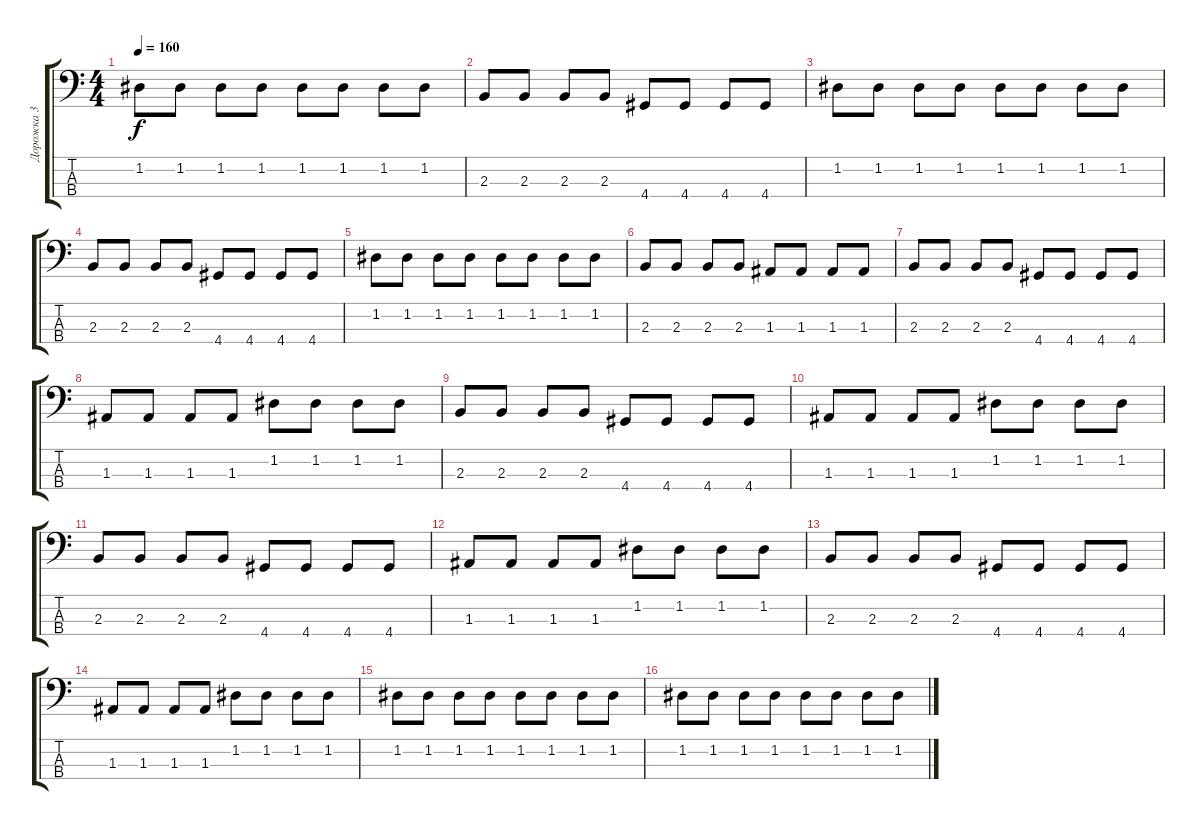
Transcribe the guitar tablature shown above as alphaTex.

\track ("Дорожка 3" "Дорожка 3") {instrument electricbasspick}
\staff {score tabs}
\tuning (G2 D2 A1 E1) {hide}
\ts (4 4)
\tempo 160
\clef f4
\ks c
1.2.8{dy f} 1.2.8 1.2.8 1.2.8 1.2.8 1.2.8 1.2.8 1.2.8 |
2.3.8 2.3.8 2.3.8 2.3.8 4.4.8 4.4.8 4.4.8 4.4.8 |
1.2.8 1.2.8 1.2.8 1.2.8 1.2.8 1.2.8 1.2.8 1.2.8 |
2.3.8 2.3.8 2.3.8 2.3.8 4.4.8 4.4.8 4.4.8 4.4.8 |
1.2.8 1.2.8 1.2.8 1.2.8 1.2.8 1.2.8 1.2.8 1.2.8 |
2.3.8 2.3.8 2.3.8 2.3.8 1.3.8 1.3.8 1.3.8 1.3.8 |
2.3.8 2.3.8 2.3.8 2.3.8 4.4.8 4.4.8 4.4.8 4.4.8 |
1.3.8 1.3.8 1.3.8 1.3.8 1.2.8 1.2.8 1.2.8 1.2.8 |
2.3.8 2.3.8 2.3.8 2.3.8 4.4.8 4.4.8 4.4.8 4.4.8 |
1.3.8 1.3.8 1.3.8 1.3.8 1.2.8 1.2.8 1.2.8 1.2.8 |
2.3.8 2.3.8 2.3.8 2.3.8 4.4.8 4.4.8 4.4.8 4.4.8 |
1.3.8 1.3.8 1.3.8 1.3.8 1.2.8 1.2.8 1.2.8 1.2.8 |
2.3.8 2.3.8 2.3.8 2.3.8 4.4.8 4.4.8 4.4.8 4.4.8 |
1.3.8 1.3.8 1.3.8 1.3.8 1.2.8 1.2.8 1.2.8 1.2.8 |
1.2.8 1.2.8 1.2.8 1.2.8 1.2.8 1.2.8 1.2.8 1.2.8 |
1.2.8 1.2.8 1.2.8 1.2.8 1.2.8 1.2.8 1.2.8 1.2.8
